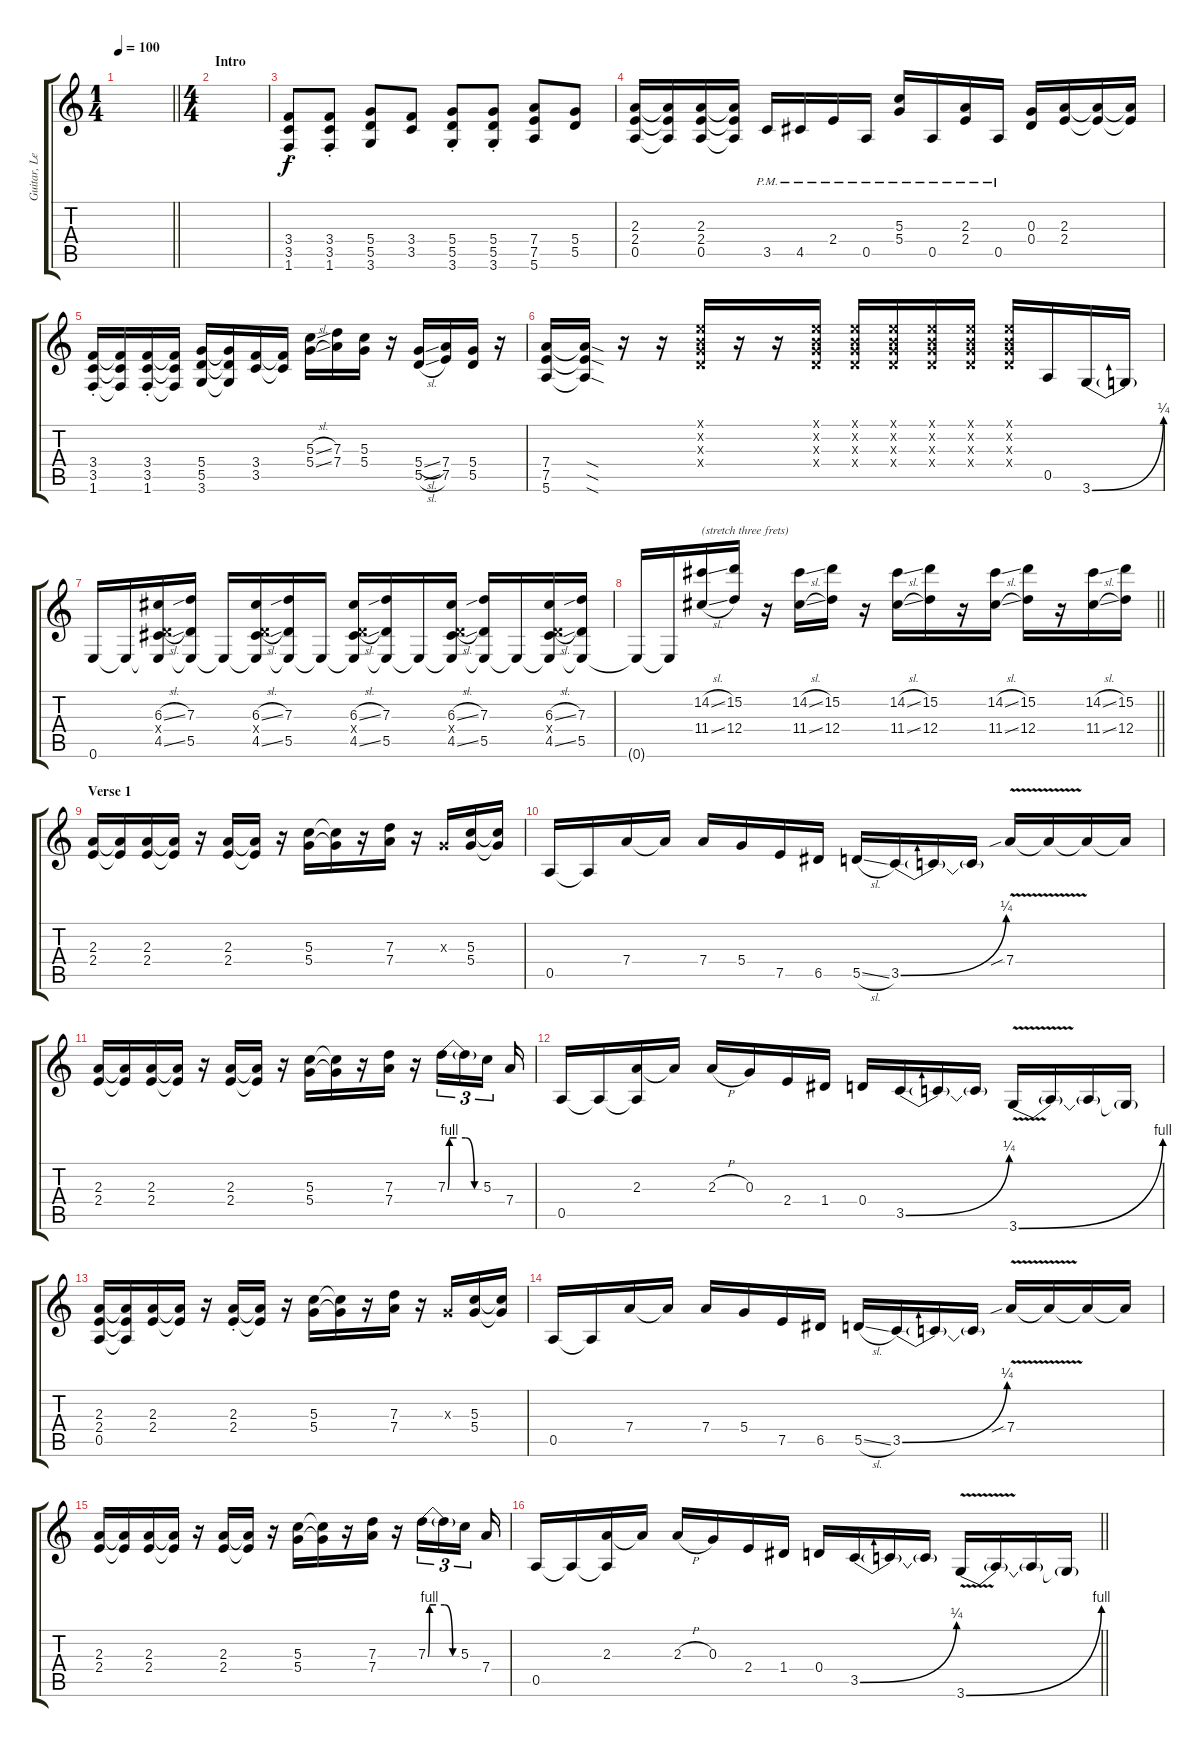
\track ("Guitar, Lead" "Guitar, Le") {instrument overdrivenguitar}
\staff {score tabs}
\tuning (E4 B3 G3 D3 A2 E2) {hide}
\ts (1 4)
\tempo 100
\clef g2
\barLineRight lightlight
\ks c
|
\ts (4 4)
\section ("" "Intro")
|
(3.4{st} 3.5{st} 1.6{st}).8 (3.4{st} 3.5{st} 1.6{st}).8 (5.4 5.5 3.6).8 (3.4 3.5).8 (5.4{st} 5.5{st} 3.6{st}).8 (5.4{st} 5.5{st} 3.6{st}).8 (7.4 7.5 5.6).8 (5.4 5.5).8 |
(2.3 2.4 0.5).16 (2.3{t} 2.4{t} 0.5{t}).16 (2.3 2.4 0.5).16 (2.3{t} 2.4{t} 0.5{t}).16 3.5{pm}.16 4.5{pm}.16 2.4{pm}.16 0.5{pm}.16 (5.3{pm} 5.4{pm}).16 0.5{pm}.16 (2.3{pm} 2.4{pm}).16 0.5{pm}.16 (0.3 0.4).16 (2.3 2.4).16 (2.3{t} 2.4{t}).16 (2.3{t} 2.4{t}).16 |
(3.4{st} 3.5{st} 1.6{st}).16 (3.4{t} 3.5{t} 1.6{t}).16 (3.4{st} 3.5{st} 1.6{st}).16 (3.4{t} 3.5{t} 1.6{t}).16 (5.4 5.5 3.6).16 (5.4{t} 5.5{t} 3.6{t}).16 (3.4 3.5).16 (3.4{t} 3.5{t}).16 (5.3{sl} 5.4{sl}).16 (7.3 7.4).16 (5.3 5.4).16 r.16 (5.4{sl} 5.5{sl}).16 (7.4 7.5).16 (5.4 5.5).16 r.16 |
(7.4 7.5 5.6).16 (7.4{sod t} 7.5{sod t} 5.6{sod t}).16 r.16 r.16 (0.1{x} 0.2{x} 0.3{x} 0.4{x}).16 r.16 r.16 (0.1{x} 0.2{x} 0.3{x} 0.4{x}).16 (0.1{x} 0.2{x} 0.3{x} 0.4{x}).16 (0.1{x} 0.2{x} 0.3{x} 0.4{x}).16 (0.1{x} 0.2{x} 0.3{x} 0.4{x}).16 (0.1{x} 0.2{x} 0.3{x} 0.4{x}).16 (0.1{x} 0.2{x} 0.3{x} 0.4{x}).16 0.5.16 3.6{be (bend 0 0 60 1)}.16 3.6{t}.16 |
0.6.16 0.6{t}.16 (6.3{sl} 0.4{x} 4.5{sl} 0.6{t}).16 (7.3 5.5 0.6{t}).16 0.6{t}.16 (6.3{sl} 0.4{x} 4.5{sl} 0.6{t}).16 (7.3 5.5 0.6{t}).16 0.6{t}.16 (6.3{sl} 0.4{x} 4.5{sl} 0.6{t}).16 (7.3 5.5 0.6{t}).16 0.6{t}.16 (6.3{sl} 0.4{x} 4.5{sl} 0.6{t}).16 (7.3 5.5 0.6{t}).16 0.6{t}.16 (6.3{sl} 0.4{x} 4.5{sl} 0.6{t}).16 (7.3 5.5 0.6{t}).16 |
\barLineRight lightlight
0.6{t}.16 0.6{t}.16 (14.2{sl} 11.4{sl}).16{txt "(stretch three frets)"} (15.2 12.4).16 r.16 (14.2{sl} 11.4{sl}).16 (15.2 12.4).16 r.16 (14.2{sl} 11.4{sl}).16 (15.2 12.4).16 r.16 (14.2{sl} 11.4{sl}).16 (15.2 12.4).16 r.16 (14.2{sl} 11.4{sl}).16 (15.2 12.4).16 |
\section ("" "Verse 1")
(2.3 2.4).16 (2.3{t} 2.4{t}).16 (2.3 2.4).16 (2.3{t} 2.4{t}).16 r.16 (2.3 2.4).16 (2.3{t} 2.4{t}).16 r.16 (5.3 5.4).16 (5.3{t} 5.4{t}).16 r.16 (7.3 7.4).16 r.16 0.3{x}.16 (5.3 5.4).16 (5.3{t} 5.4{t}).16 |
0.5.16 0.5{t}.16 7.4.16 7.4{t}.16 7.4.16 5.4.16 7.5.16 6.5.16 5.5{sl}.16 3.5{be (bend 0 0 60 1)}.16 3.5{t}.16 3.5{t}.16 7.4{v sib}.16 7.4{t}.16 7.4{t}.16 7.4{t}.16 |
(2.3 2.4).16 (2.3{t} 2.4{t}).16 (2.3 2.4).16 (2.3{t} 2.4{t}).16 r.16 (2.3 2.4).16 (2.3{t} 2.4{t}).16 r.16 (5.3 5.4).16 (5.3{t} 5.4{t}).16 r.16 (7.3 7.4).16 r.16 7.3{be (custom 0 0 3 4 15 4 30 4 45 0 60 0)}.16{tu (3 2)} 7.3{t}.16{tu (3 2)} 5.3.16{tu (3 2) beam splitsecondary} 7.4.16 |
0.5.16 0.5{t}.16 (2.3 0.5{t}).16 2.3{t}.16 2.3{h}.16 0.3.16 2.4.16 1.4.16 0.4.16 3.5{be (bend 0 0 60 1)}.16 3.5{t}.16 3.5{t}.16 3.6{be (bend 0 0 60 4) v}.16 3.6{t}.16 3.6{t}.16 3.6{t}.16 |
(2.3 2.4 0.5).16 (2.3{t} 2.4{t} 0.5{t}).16 (2.3 2.4).16 (2.3{t} 2.4{t}).16 r.16 (2.3{st} 2.4{st}).16 (2.3{t} 2.4{t}).16 r.16 (5.3 5.4).16 (5.3{t} 5.4{t}).16 r.16 (7.3 7.4).16 r.16 0.3{x}.16 (5.3 5.4).16 (5.3{t} 5.4{t}).16 |
0.5.16 0.5{t}.16 7.4.16 7.4{t}.16 7.4.16 5.4.16 7.5.16 6.5.16 5.5{sl}.16 3.5{be (bend 0 0 60 1)}.16 3.5{t}.16 3.5{t}.16 7.4{v sib}.16 7.4{t}.16 7.4{t}.16 7.4{t}.16 |
(2.3 2.4).16 (2.3{t} 2.4{t}).16 (2.3 2.4).16 (2.3{t} 2.4{t}).16 r.16 (2.3 2.4).16 (2.3{t} 2.4{t}).16 r.16 (5.3 5.4).16 (5.3{t} 5.4{t}).16 r.16 (7.3 7.4).16 r.16 7.3{be (custom 0 0 3 4 15 4 30 4 45 0 60 0)}.16{tu (3 2)} 7.3{t}.16{tu (3 2)} 5.3.16{tu (3 2) beam splitsecondary} 7.4.16 |
\barLineRight lightlight
0.5.16 0.5{t}.16 (2.3 0.5{t}).16 2.3{t}.16 2.3{h}.16 0.3.16 2.4.16 1.4.16 0.4.16 3.5{be (bend 0 0 60 1)}.16 3.5{t}.16 3.5{t}.16 3.6{be (bend 0 0 60 4) v}.16 3.6{t}.16 3.6{t}.16 3.6{t}.16
